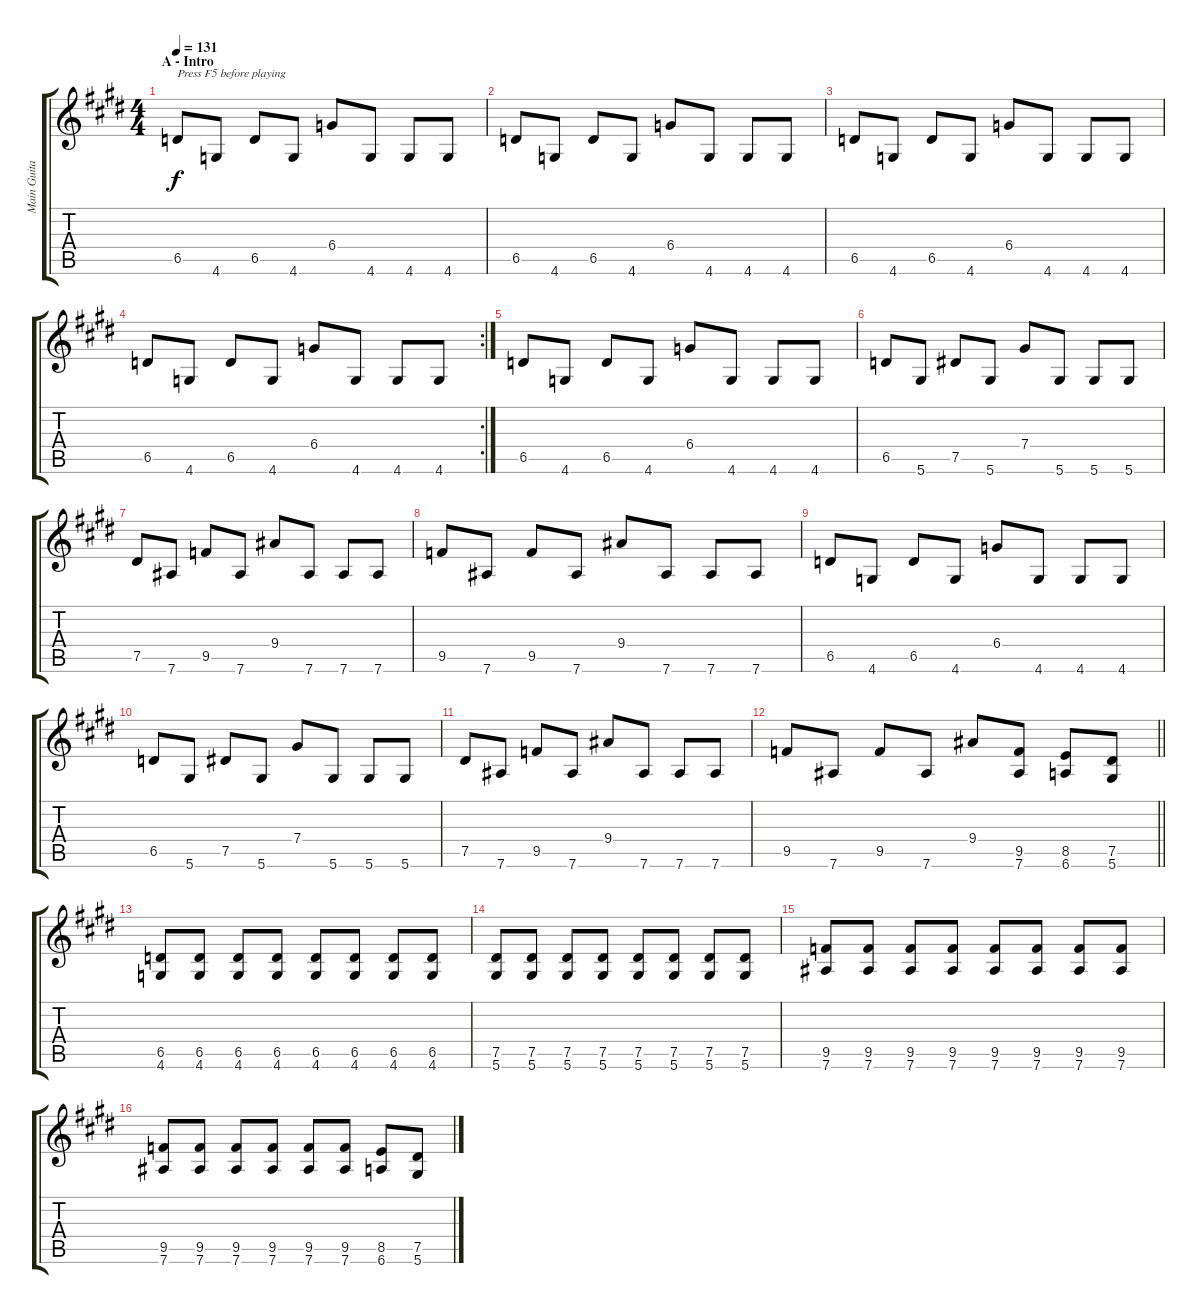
\track ("Main Guitar" "Main Guita") {instrument overdrivenguitar}
\staff {score tabs}
\tuning (Eb4 Bb3 Gb3 Db3 Ab2 Eb2) {hide}
\ts (4 4)
\section ("" "A - Intro")
\tempo 131
\clef g2
\ks c#minor
6.5.8{txt "Press F5 before playing" dy f instrument overdrivenguitar} 4.6.8 6.5.8 4.6.8 6.4.8 4.6.8 4.6.8 4.6.8 |
6.5.8 4.6.8 6.5.8 4.6.8 6.4.8 4.6.8 4.6.8 4.6.8 |
6.5.8 4.6.8 6.5.8 4.6.8 6.4.8 4.6.8 4.6.8 4.6.8 |
\rc 2
6.5.8 4.6.8 6.5.8 4.6.8 6.4.8 4.6.8 4.6.8 4.6.8 |
6.5.8 4.6.8 6.5.8 4.6.8 6.4.8 4.6.8 4.6.8 4.6.8 |
6.5.8 5.6.8 7.5.8 5.6.8 7.4.8 5.6.8 5.6.8 5.6.8 |
7.5.8 7.6.8 9.5.8 7.6.8 9.4.8 7.6.8 7.6.8 7.6.8 |
9.5.8 7.6.8 9.5.8 7.6.8 9.4.8 7.6.8 7.6.8 7.6.8 |
6.5.8 4.6.8 6.5.8 4.6.8 6.4.8 4.6.8 4.6.8 4.6.8 |
6.5.8 5.6.8 7.5.8 5.6.8 7.4.8 5.6.8 5.6.8 5.6.8 |
7.5.8 7.6.8 9.5.8 7.6.8 9.4.8 7.6.8 7.6.8 7.6.8 |
\barLineRight lightlight
9.5.8 7.6.8 9.5.8 7.6.8 9.4.8 (9.5 7.6).8 (8.5 6.6).8 (7.5 5.6).8 |
\section ("" "")
(6.5 4.6).8 (6.5 4.6).8 (6.5 4.6).8 (6.5 4.6).8 (6.5 4.6).8 (6.5 4.6).8 (6.5 4.6).8 (6.5 4.6).8 |
(7.5 5.6).8 (7.5 5.6).8 (7.5 5.6).8 (7.5 5.6).8 (7.5 5.6).8 (7.5 5.6).8 (7.5 5.6).8 (7.5 5.6).8 |
(9.5 7.6).8 (9.5 7.6).8 (9.5 7.6).8 (9.5 7.6).8 (9.5 7.6).8 (9.5 7.6).8 (9.5 7.6).8 (9.5 7.6).8 |
(9.5 7.6).8 (9.5 7.6).8 (9.5 7.6).8 (9.5 7.6).8 (9.5 7.6).8 (9.5 7.6).8 (8.5 6.6).8 (7.5 5.6).8
